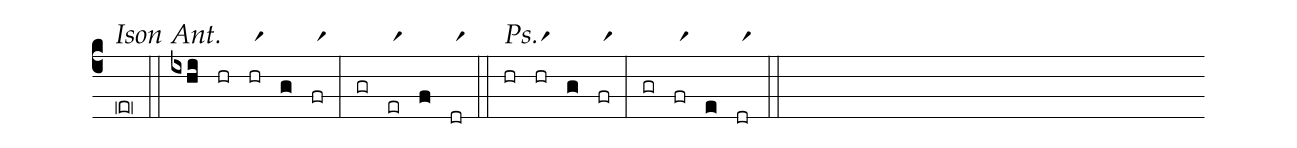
%%
(c4) <alt>Ison</alt>(er0) (::)
<alt>Ant.</alt>(ixhi) (hr) (hr1r) (g) (fr1r) (:)
(gr) (er1r) (f) (dr1r) (::)
<alt>Ps.</alt>(hr) (hr1r) (g) (fr1r) (:)
(gr) (fr1r) (e) (dr1r) (::)
